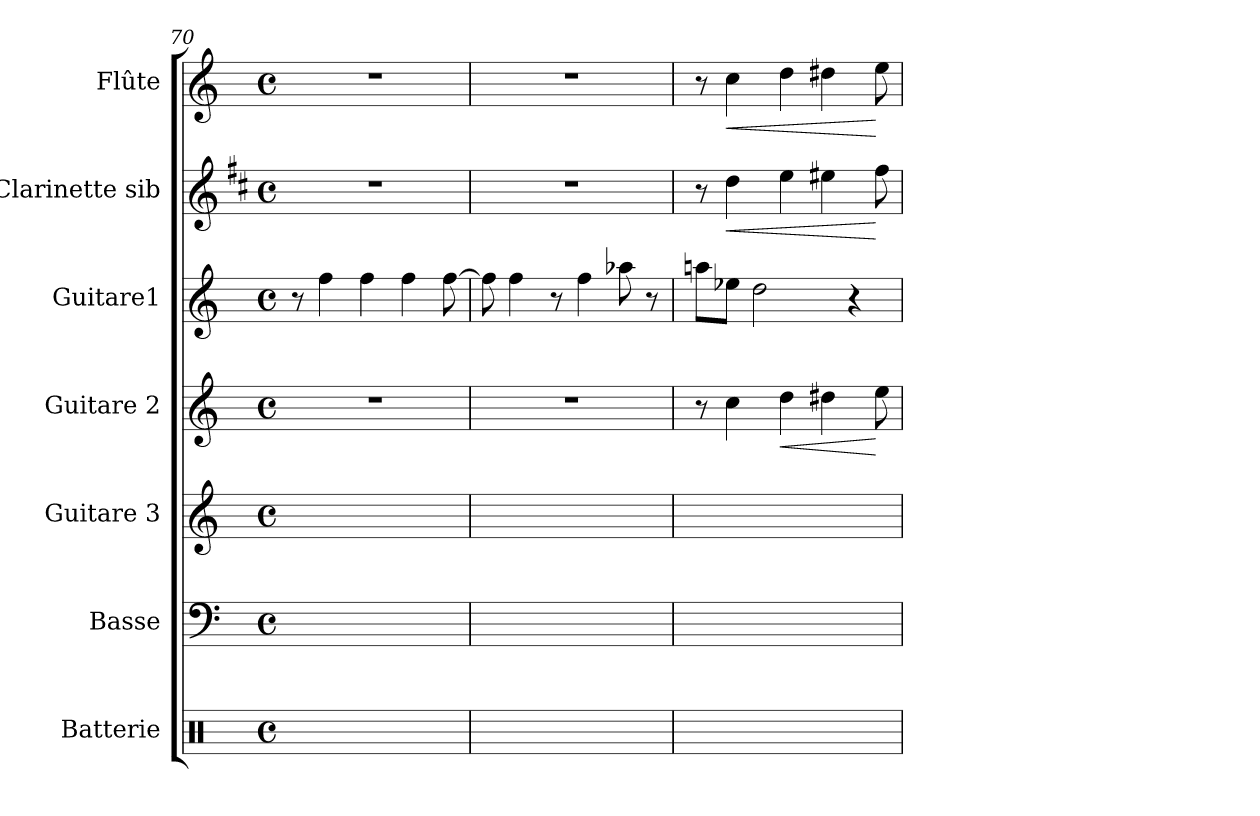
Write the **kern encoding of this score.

**kern	**kern	**kern	**kern	**dynam	**kern	**kern	**dynam	**kern	**dynam
*part7	*part6	*part5	*part4	*part4	*part3	*part2	*part2	*part1	*part1
*staff7	*staff6	*staff5	*staff4	*staff4	*staff3	*staff2	*staff2	*staff1	*staff1
*I"Batterie	*I"Basse	*I"Guitare 3	*I"Guitare 2	*	*I"Guitare1	*I"Clarinette sib	*	*I"Flûte	*
*I'Batt.	*I'B.ƒ.	*I'Gtr.ƒ. 3	*I'Gtr.ƒ. 2	*	*I'Gtr.ƒ. 1	*I'Cl. Sib	*	*I'Fl.	*
*clefX	*clefF4	*clefG2	*clefG2	*	*clefG2	*clefG2	*	*clefG2	*
*	*ITrd7c12	*ITrd7c12	*ITrd7c12	*	*ITrd7c12	*ITrd1c2	*	*	*
*k[]	*k[]	*k[]	*k[]	*	*k[]	*k[]	*	*k[]	*
*C:	*C:	*C:	*C:	*	*C:	*C:	*	*C:	*
*M4/4	*M4/4	*M4/4	*M4/4	*	*M4/4	*M4/4	*	*M4/4	*
*met(c)	*met(c)	*met(c)	*met(c)	*	*met(c)	*met(c)	*	*met(c)	*
=70	=70	=70	=70	=70	=70	=70	=70	=70	=70
1Reeyy	1Cyy	1Cyy	1r	.	8r	1r	.	1r	.
.	.	.	.	.	4f\	.	.	.	.
.	.	.	.	.	4f\	.	.	.	.
.	.	.	.	.	4f\	.	.	.	.
.	.	.	.	.	[8f\	.	.	.	.
=71	=71	=71	=71	=71	=71	=71	=71	=71	=71
1Rddyy	2C\yy	2C/yy	1r	.	8f\]	1r	.	1r	.
.	.	.	.	.	4f\	.	.	.	.
.	.	.	.	.	8r	.	.	.	.
.	2C\yy	2C/yy	.	.	4f\	.	.	.	.
.	.	.	.	.	8a-X\	.	.	.	.
.	.	.	.	.	8r	.	.	.	.
=72	=72	=72	=72	=72	=72	=72	=72	=72	=72
1Reeyy	1Cyy	1Cyy	8r	.	8an\L	8r	.	8r	.
!	!	!	!	!	!	!	!LO:HP:b	!	!LO:HP:b
.	.	.	4c\	.	8e-X\J	4cc\	<	4cc\	<
.	.	.	.	.	2d\	.	.	.	.
!	!	!	!	!LO:HP:b	!	!	!	!	!
.	.	.	4d\	<	.	4dd\	.	4dd\	.
.	.	.	4d#X\	.	.	4dd#X\	.	4dd#X\	.
.	.	.	.	.	4r	.	.	.	.
.	.	.	8e\	[	.	8ee\	[	8ee\	[
=	=	=	=	=	=	=	=	=	=
*-	*-	*-	*-	*-	*-	*-	*-	*-	*-
